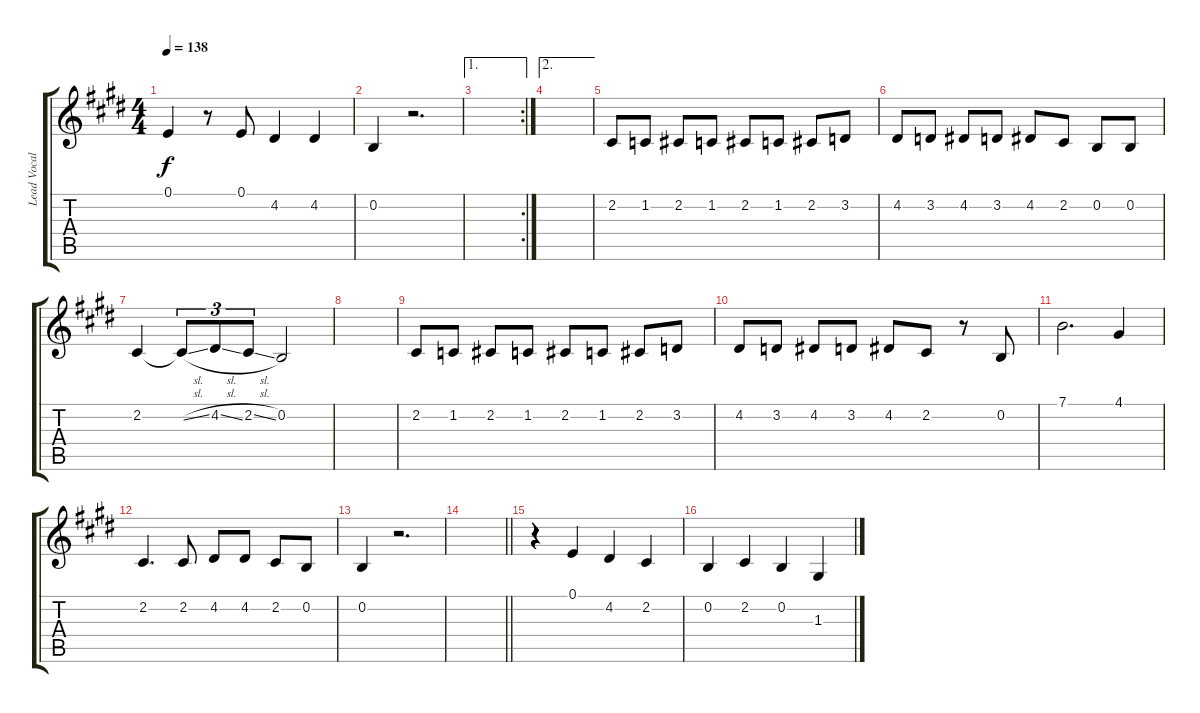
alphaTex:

\track ("Lead Vocal" "Lead Vocal") {instrument stringensemble1}
\staff {score tabs}
\tuning (E4 B3 G3 D3 A2 E2) {hide}
\ts (4 4)
\tempo 138
\clef g2
\ks e
0.1.4{dy f} r.8 0.1.8 4.2.4 4.2.4 |
0.2.4 r.2{d} |
\ae 1
\rc 2
|
\ae 2
|
2.2.8 1.2.8 2.2.8 1.2.8 2.2.8 1.2.8 2.2.8 3.2.8 |
4.2.8 3.2.8 4.2.8 3.2.8 4.2.8 2.2.8 0.2.8 0.2.8 |
2.2.4 2.2{sl t}.8{tu (3 2)} 4.2{sl}.8{tu (3 2)} 2.2{sl}.8{tu (3 2)} 0.2.2 |
|
2.2.8 1.2.8 2.2.8 1.2.8 2.2.8 1.2.8 2.2.8 3.2.8 |
4.2.8 3.2.8 4.2.8 3.2.8 4.2.8 2.2.8 r.8 0.2.8 |
7.1.2{d} 4.1.4 |
2.2.4{d} 2.2.8 4.2.8 4.2.8 2.2.8 0.2.8 |
0.2.4 r.2{d} |
\barLineRight lightlight
|
r.4 0.1.4 4.2.4 2.2.4 |
0.2.4 2.2.4 0.2.4 1.3.4
